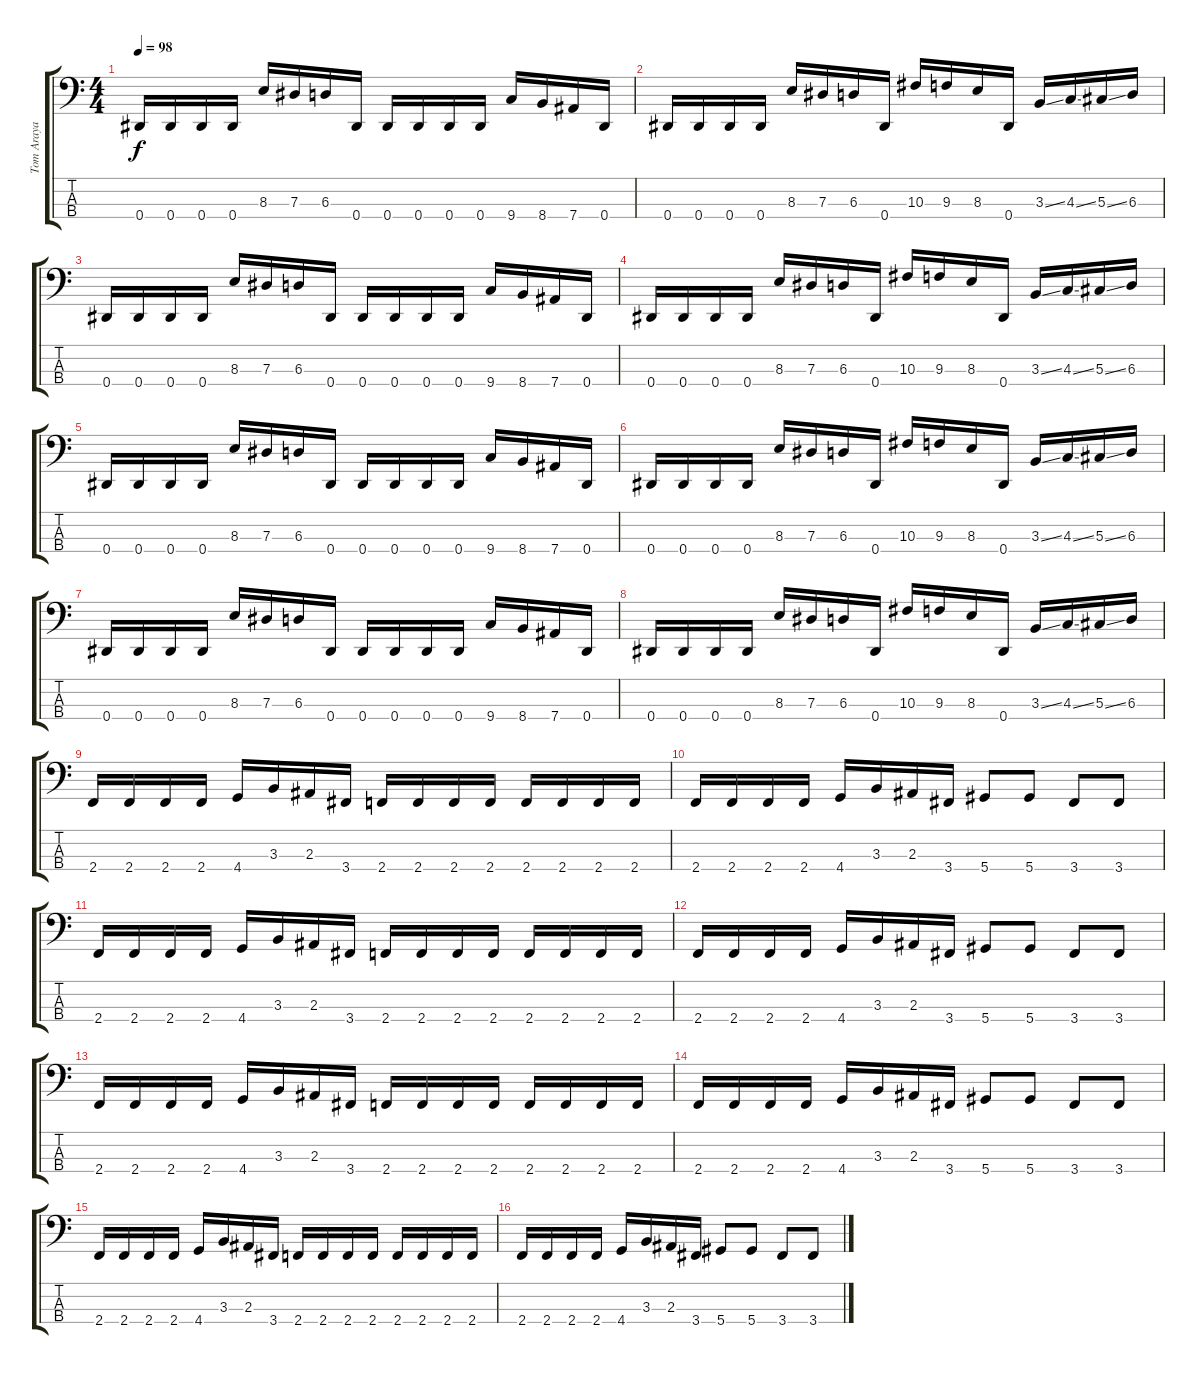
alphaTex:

\track ("Tom Araya (Bass)" "Tom Araya ") {instrument electricbassfinger}
\staff {score tabs}
\tuning (Gb2 Db2 Ab1 Eb1) {hide}
\ts (4 4)
\tempo 98
\clef f4
\ks c
0.4.16{dy f} 0.4.16 0.4.16 0.4.16 8.3.16 7.3.16 6.3.16 0.4.16 0.4.16 0.4.16 0.4.16 0.4.16 9.4.16 8.4.16 7.4.16 0.4.16 |
0.4.16 0.4.16 0.4.16 0.4.16 8.3.16 7.3.16 6.3.16 0.4.16 10.3.16 9.3.16 8.3.16 0.4.16 3.3{ss}.16 4.3{ss}.16 5.3{ss}.16 6.3.16 |
0.4.16 0.4.16 0.4.16 0.4.16 8.3.16 7.3.16 6.3.16 0.4.16 0.4.16 0.4.16 0.4.16 0.4.16 9.4.16 8.4.16 7.4.16 0.4.16 |
0.4.16 0.4.16 0.4.16 0.4.16 8.3.16 7.3.16 6.3.16 0.4.16 10.3.16 9.3.16 8.3.16 0.4.16 3.3{ss}.16 4.3{ss}.16 5.3{ss}.16 6.3.16 |
0.4.16 0.4.16 0.4.16 0.4.16 8.3.16 7.3.16 6.3.16 0.4.16 0.4.16 0.4.16 0.4.16 0.4.16 9.4.16 8.4.16 7.4.16 0.4.16 |
0.4.16 0.4.16 0.4.16 0.4.16 8.3.16 7.3.16 6.3.16 0.4.16 10.3.16 9.3.16 8.3.16 0.4.16 3.3{ss}.16 4.3{ss}.16 5.3{ss}.16 6.3.16 |
0.4.16 0.4.16 0.4.16 0.4.16 8.3.16 7.3.16 6.3.16 0.4.16 0.4.16 0.4.16 0.4.16 0.4.16 9.4.16 8.4.16 7.4.16 0.4.16 |
0.4.16 0.4.16 0.4.16 0.4.16 8.3.16 7.3.16 6.3.16 0.4.16 10.3.16 9.3.16 8.3.16 0.4.16 3.3{ss}.16 4.3{ss}.16 5.3{ss}.16 6.3.16 |
2.4.16 2.4.16 2.4.16 2.4.16 4.4.16 3.3.16 2.3.16 3.4.16 2.4.16 2.4.16 2.4.16 2.4.16 2.4.16 2.4.16 2.4.16 2.4.16 |
2.4.16 2.4.16 2.4.16 2.4.16 4.4.16 3.3.16 2.3.16 3.4.16 5.4.8 5.4.8 3.4.8 3.4.8 |
2.4.16 2.4.16 2.4.16 2.4.16 4.4.16 3.3.16 2.3.16 3.4.16 2.4.16 2.4.16 2.4.16 2.4.16 2.4.16 2.4.16 2.4.16 2.4.16 |
2.4.16 2.4.16 2.4.16 2.4.16 4.4.16 3.3.16 2.3.16 3.4.16 5.4.8 5.4.8 3.4.8 3.4.8 |
2.4.16 2.4.16 2.4.16 2.4.16 4.4.16 3.3.16 2.3.16 3.4.16 2.4.16 2.4.16 2.4.16 2.4.16 2.4.16 2.4.16 2.4.16 2.4.16 |
2.4.16 2.4.16 2.4.16 2.4.16 4.4.16 3.3.16 2.3.16 3.4.16 5.4.8 5.4.8 3.4.8 3.4.8 |
2.4.16 2.4.16 2.4.16 2.4.16 4.4.16 3.3.16 2.3.16 3.4.16 2.4.16 2.4.16 2.4.16 2.4.16 2.4.16 2.4.16 2.4.16 2.4.16 |
2.4.16 2.4.16 2.4.16 2.4.16 4.4.16 3.3.16 2.3.16 3.4.16 5.4.8 5.4.8 3.4.8 3.4.8
